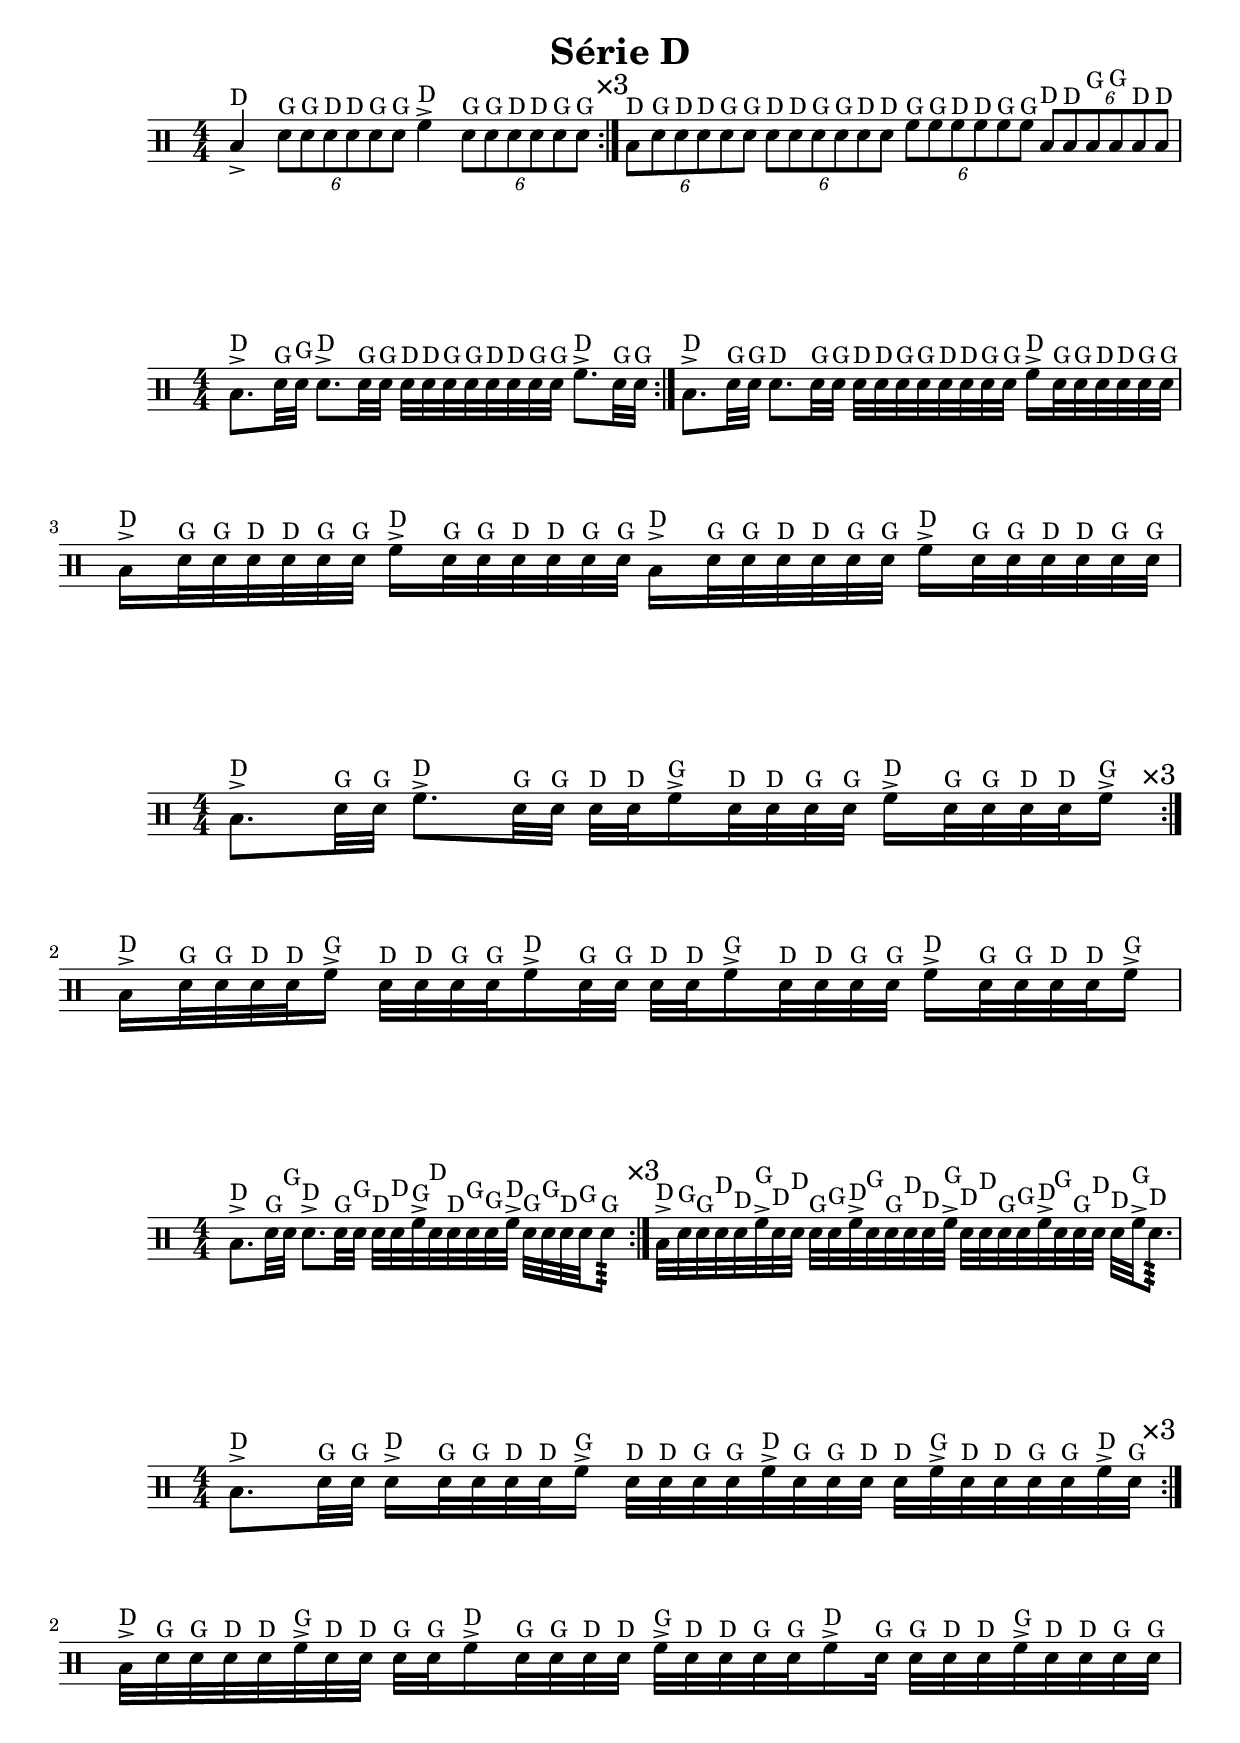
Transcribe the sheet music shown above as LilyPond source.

\header {
  title = "Série D"
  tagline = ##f
}
\paper {
  ragged-last-bottom = ##f
}
\version "2.22.0"

#(define mydrums '(
                    ( ridecymbal    cross    #f   5)
                    ( ridecymbala   xcircle  #f   5)
                    ( crashcymbal   cross    #f   6)
                    ( splashcymbal  harmonic #f   6)
                    ( pedalhihat    cross    #f  -5)
                    ( hihat         cross    #f   5)
                    ( snare         default  #f   1)
                    ( sidestick     cross    #f   1)
                    ( lowmidtom     default  #f   0)
                    ( lowtom        default  #f  -1)
                    ( hightom       default  #f   3)
                    ( bassdrum      default  #f  -3)))

% Intro
\score {
  \new DrumStaff
  <<
    \numericTimeSignature
    \time 4/4
    \set DrumStaff.drumStyleTable = #(alist->hash-table mydrums)

    \drummode {
      \repeat volta 3 {
        toml4->^"D" \tuplet 6/2 {sn8^"G" sn^"G" sn^"D" sn^"D" sn^"G" sn^"G"}
        tomh4->^"D" \tuplet 6/2 {sn8^"G" sn^"G" sn^"D" sn^"D" sn^"G" sn^"G"}
        \mark "×3"
      }

      \tuplet 6/2 {toml8^"D" sn8^"G" sn^"D" sn^"D" sn^"G" sn^"G"}
      \tuplet 6/2 {sn8^"D" sn^"D" sn^"G" sn^"G" sn^"D" sn^"D"}
      \tuplet 6/2 {tomh8^"G" tomh^"G" tomh^"D" tomh^"D" tomh^"G" tomh^"G"}
      \tuplet 6/2 {toml8^"D" toml^"D" toml^"G" toml^"G" toml^"D" toml^"D"}
    }
  >>

  \layout {
  }
}

% First part
\score {
  \new DrumStaff
  <<
    \numericTimeSignature
    \time 4/4
    \set DrumStaff.drumStyleTable = #(alist->hash-table mydrums)

    \drummode {
      \repeat volta 2 {
        toml8.->^"D" sn32^"G" sn^"G" sn8.->^"D" sn32^"G" sn^"G"
        sn32^"D" sn^"D" sn^"G" sn^"G" sn^"D" sn^"D" sn^"G" sn^"G"
        tomh8.->^"D" sn32^"G" sn^"G"
      }

      toml8.->^"D" sn32^"G" sn^"G" sn8.^"D" sn32^"G" sn^"G"
      sn32^"D" sn^"D" sn^"G" sn^"G" sn^"D" sn^"D" sn^"G" sn^"G"
      tomh16->^"D" sn32^"G" sn^"G" sn^"D" sn^"D" sn^"G" sn^"G"
      \repeat unfold 2 {
        toml16->^"D" sn32^"G" sn^"G" sn^"D" sn^"D" sn^"G" sn^"G"
        tomh16->^"D" sn32^"G" sn^"G" sn^"D" sn^"D" sn^"G" sn^"G"
      }
    }
  >>

  \layout {
  }
}

% Second part
\score {
  \new DrumStaff
  <<
    \numericTimeSignature
    \time 4/4
    \set DrumStaff.drumStyleTable = #(alist->hash-table mydrums)

    \drummode {
      \repeat volta 2 {
        toml8.->^"D" sn32^"G" sn^"G" tomh8.->^"D" sn32^"G" sn^"G"
        sn32^"D" sn^"D" tomh16->^"G" sn32^"D" sn^"D" sn^"G" sn^"G"
        tomh16->^"D" sn32^"G" sn^"G" sn32^"D" sn^"D" tomh16->^"G"

        \once \override Score.RehearsalMark.break-visibility =
          #end-of-line-visible
        \once \override Score.RehearsalMark.self-alignment-X =
          #RIGHT
        \mark "×3"
      }

      toml16->^"D"
      \repeat unfold 2 {
        sn32^"G" sn^"G" sn^"D" sn^"D" tomh16->^"G"
        sn32^"D" sn^"D" sn^"G" sn^"G" tomh16->^"D"
      }
      sn32^"G" sn^"G" sn^"D" sn^"D" tomh16->^"G"
    }
  >>

  \layout {
  }
}

% Third part
\score {
  \new DrumStaff
  <<
    \numericTimeSignature
    \time 4/4
    \set DrumStaff.drumStyleTable = #(alist->hash-table mydrums)

    \overrideProperty Score.NonMusicalPaperColumn.line-break-system-details
    #'((alignment-distances . (10)))

    \drummode {
      \repeat volta 2 {
        toml8.->^"D" sn32^"G" sn^"G" sn8.->^"D" sn32^"G" sn^"G"
        sn^"D" sn^"D" tomh->^"G" sn^"D" sn^"D" sn^"G" sn^"G"
        tomh->^"D" sn^"G" sn^"G" sn^"D" sn^"G" sn8:64^"G"
        \mark "×3"
      }

      toml32->^"D"
      \repeat unfold 2 {
        sn32^"G" sn^"G" sn^"D" sn^"D" tomh->^"G"
        sn32^"D" sn^"D" sn^"G" sn^"G" tomh->^"D"
      }
      sn32^"G" sn^"G" sn^"D" sn^"D" tomh->^"G" sn8.:64^"D"
    }
  >>

  \layout {
  }
}

% Fourth part
\score {
  \new DrumStaff
  <<
    \numericTimeSignature
    \time 4/4
    \set DrumStaff.drumStyleTable = #(alist->hash-table mydrums)

    \drummode {
      \repeat volta 2 {
        toml8.->^"D" sn32^"G" sn^"G"
        sn16->^"D" sn32^"G" sn^"G" sn32^"D" sn^"D"
        tomh16->^"G" sn32^"D" sn^"D" sn32^"G" sn^"G" tomh->^"D"
        sn32^"G" sn^"G" sn^"D" sn^"D" tomh->^"G"
        sn32^"D" sn^"D" sn^"G" sn^"G" tomh->^"D"
        sn32^"G"

        \once \override Score.RehearsalMark.break-visibility =
          #end-of-line-visible
        \once \override Score.RehearsalMark.self-alignment-X =
          #RIGHT
        \mark "×3"
      }

      toml32->^"D" sn32^"G" sn^"G" sn^"D" sn^"D" tomh->^"G" sn32^"D" sn^"D"
      sn^"G" sn^"G" tomh16->^"D" sn32^"G" sn^"G" sn^"D" sn^"D"
      tomh->^"G" sn32^"D" sn^"D" sn^"G" sn^"G" tomh16->^"D" sn32^"G"
      sn^"G" sn^"D" sn^"D" tomh->^"G" sn32^"D" sn^"D" sn^"G" sn^"G"
    }
  >>

  \layout {
  }
}